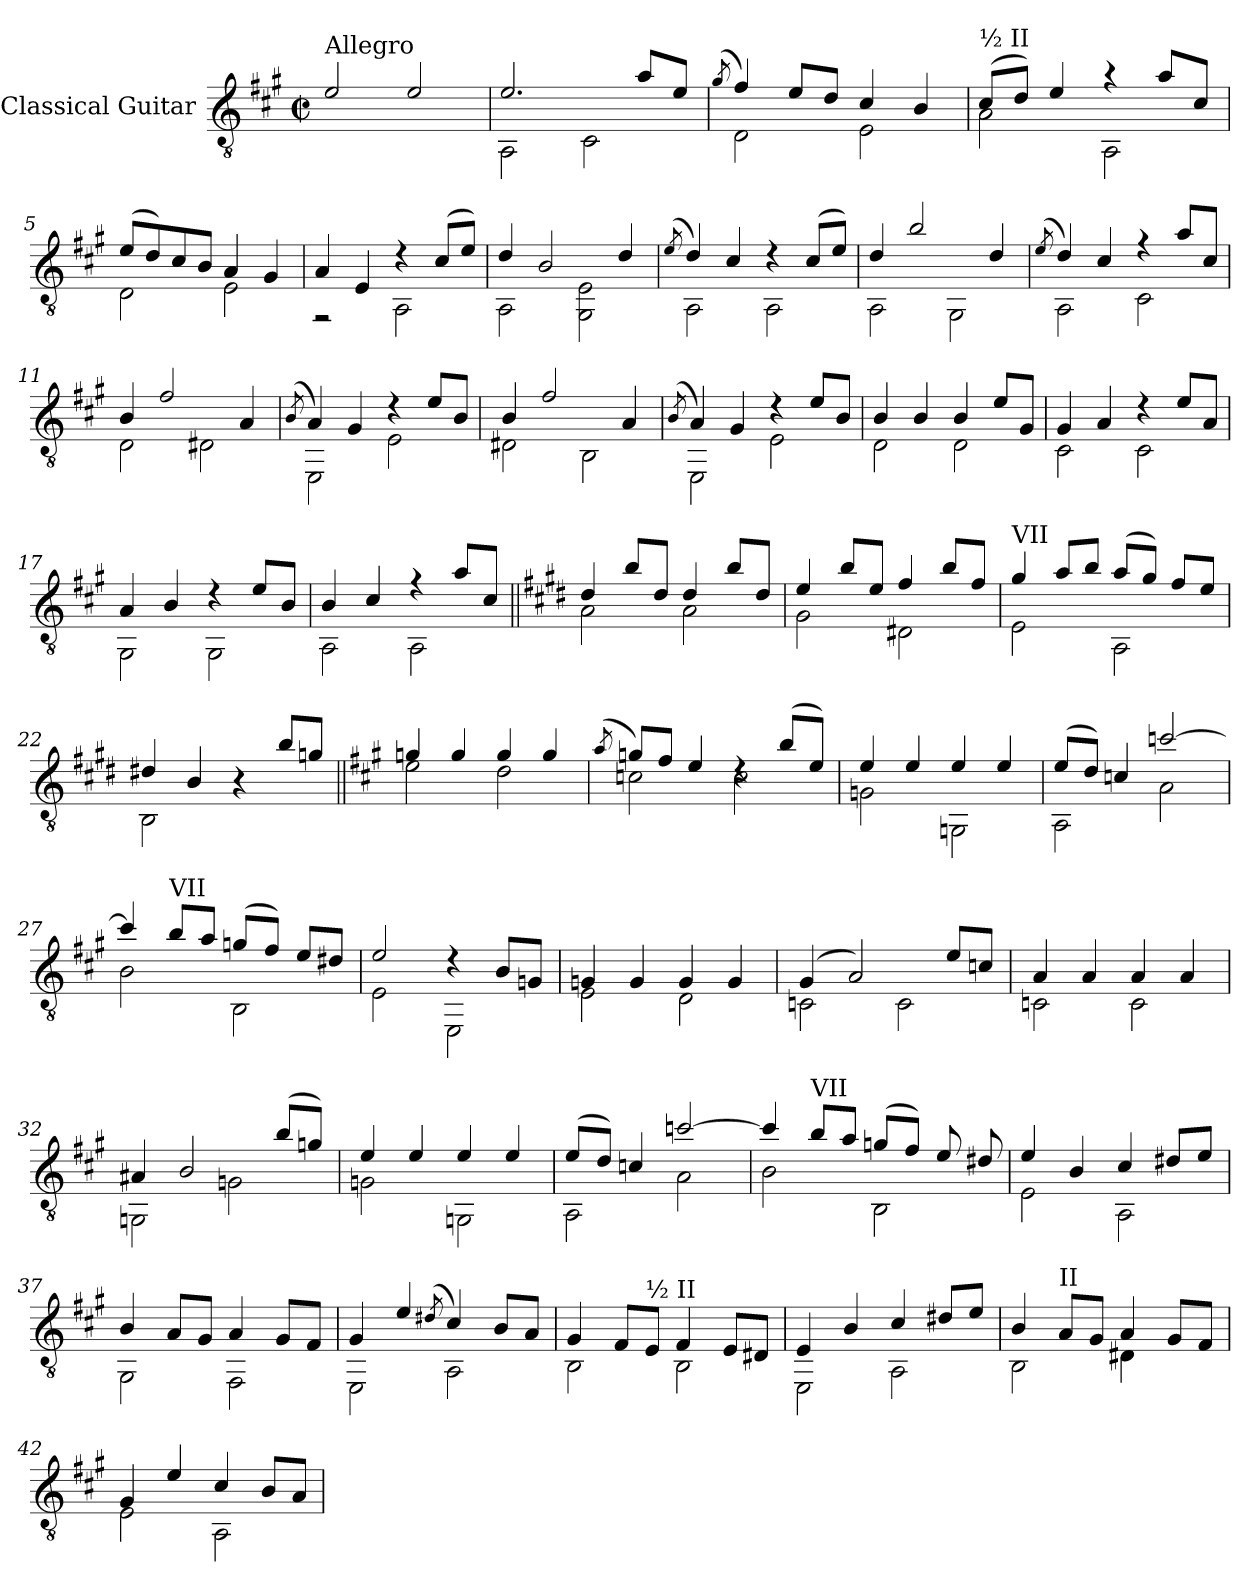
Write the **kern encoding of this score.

**kern
*part1
*staff1
*I"Classical Guitar
*I'Guit.
*clefGv2
*k[f#c#g#]
*M2/2
*met(c|)
*MM220
=1
!LO:TX:a:t=Allegro
2e/
2e/
=2
*^
2.e/	2AA\
.	2C#\
8a/L	.
8e/J	.
=3	=3
(8qg#/	.
4f#/)	2D\
8e/L	.
8d/J	.
4c#/	2E\
4B/	.
=4	=4
!LO:TX:a:t=½ II	!
(8c#/L	2A\
8d/J)	.
4e/	.
4r	2AA\
8a/L	.
8c#/J	.
!!LO:LB:g=z	!!
=5	=5
(8e/L	2D\
8d/)	.
8c#/	.
8B/J	.
4A/	2E\
4G#/	.
=6	=6
4A/	2r
4E/	.
4r	2AA\
(8c#/L	.
8e/J)	.
=7	=7
4d/	2AA\
2B/	.
.	2GG#\ 2E\
4d/	.
=8	=8
(8qe/	.
4d/)	2AA\
4c#/	.
4r	2AA\
(8c#/L	.
8e/J)	.
=9	=9
4d/	2AA\
2b/	.
.	2GG#\
4d/	.
!!LO:LB:g=z	!!
=10	=10
(8qe/	.
4d/)	2AA\
4c#/	.
4r	2C#\
8a/L	.
8c#/J	.
=11	=11
4B/	2D\
2f#/	.
.	2D#X\
4A/	.
=12	=12
(8qB/	.
4A/)	2EE\
4G#/	.
4r	2E\
8e/L	.
8B/J	.
=13	=13
4B/	2D#X\
2f#/	.
.	2BB\
4A/	.
=14	=14
(8qB/	.
4A/)	2EE\
4G#/	.
4r	2E\
8e/L	.
8B/J	.
!!LO:LB:g=z	!!
=15	=15
4B/	2D\
4B/	.
4B/	2D\
8e/L	.
8G#/J	.
=16	=16
4G#/	2C#\
4A/	.
4r	2C#\
8e/L	.
8A/J	.
=17	=17
4A/	2GG#\
4B/	.
4r	2GG#\
8e/L	.
8B/J	.
=18	=18
4B/	2AA\
4c#/	.
4r	2AA\
8a/L	.
8c#/J	.
!!LO:LB:g=z	!!
=19||	=19||
*k[f#c#g#d#]	*
4d#/	2A\
8b/L	.
8d#/J	.
4d#/	2A\
8b/L	.
8d#/J	.
=20	=20
4e/	2G#\
8b/L	.
8e/J	.
4f#/	2D#X\
8b/L	.
8f#/J	.
=21	=21
!LO:TX:a:t=VII	!
4g#/	2E\
8a/L	.
8b/J	.
(8a/L	2AA\
8g#/J)	.
8f#/L	.
8e/J	.
=22	=22
4d#X/	2BB\
4B/	.
4r	2ryy
8b/L	.
8gn/J	.
!!LO:LB:g=z	!!
=23||	=23||
*k[f#c#g#]	*
4gn/	2e\
4g/	.
4g/	2d\
4g/	.
=24	=24
(8qa/	.
8gn/L)	2cn\
8f#/J	.
4e/	.
4rd	2c\
(8b/L	.
8e/J)	.
=25	=25
4e/	2Gn\
4e/	.
4e/	2GGn\
4e/	.
=26	=26
(8e/L	2AA\
8d/J)	.
4cn/	.
[2ccn/	2A\
!!LO:LB:g=z	!!
=27	=27
4cc/]	2B\
!LO:TX:a:t=VII	!
8b/L	.
8a/J	.
(8gn/L	2BB\
8f#/J)	.
8e/L	.
8d#X/J	.
=28	=28
2e/	2E\
4r	2EE\
8B/L	.
8Gn/J	.
=29	=29
4Gn/	2E\
4G/	.
4G/	2D\
4G/	.
=30	=30
(4G#/	2Cn\
2A/)	.
.	2C\
8e/L	.
8cn/J	.
!!LO:LB:g=z	!!
=31	=31
4A/	2Cn\
4A/	.
4A/	2C\
4A/	.
=32	=32
4A#X/	2GGn\
2B/	.
.	2Gn\
(8b/L	.
8gn/J)	.
=33	=33
4e/	2Gn\
4e/	.
4e/	2GGn\
4e/	.
=34	=34
(8e/L	2AA\
8d/J)	.
4cn/	.
[2ccn/	2A\
!!LO:LB:g=z	!!
=35	=35
4cc/]	2B\
!LO:TX:a:t=VII	!
8b/L	.
8a/J	.
(8gn/L	2BB\
8f#/J)	.
8e/	.
8d#X/	.
=36	=36
4e/	2E\
4B/	.
4c#/	2AA\
8d#X/L	.
8e/J	.
=37	=37
4B/	2GG#\
8A/L	.
8G#/J	.
4A/	2FF#\
8G#/L	.
8F#/J	.
=38	=38
4G#/	2EE\
4e/	.
(8qd#X/	.
4c#/)	2AA\
8B/L	.
8A/J	.
!!LO:LB:g=z	!!
=39	=39
4G#/	2BB\
8F#/L	.
!LO:TX:a:t=½ II	!
8E/J	.
4F#/	2BB\
8E/L	.
8D#X/J	.
=40	=40
4E/	2EE\
4B/	.
4c#/	2AA\
8d#X/L	.
8e/J	.
=41	=41
4B/	2BB\
!LO:TX:a:t=II	!
8A/L	.
8G#/J	.
4A/	4D#X\
8G#/L	4ryy
8F#/J	.
=42	=42
4G#/	2E\
4e/	.
4c#/	2AA\
8B/L	.
8A/J	.
*v	*v
=
*-
